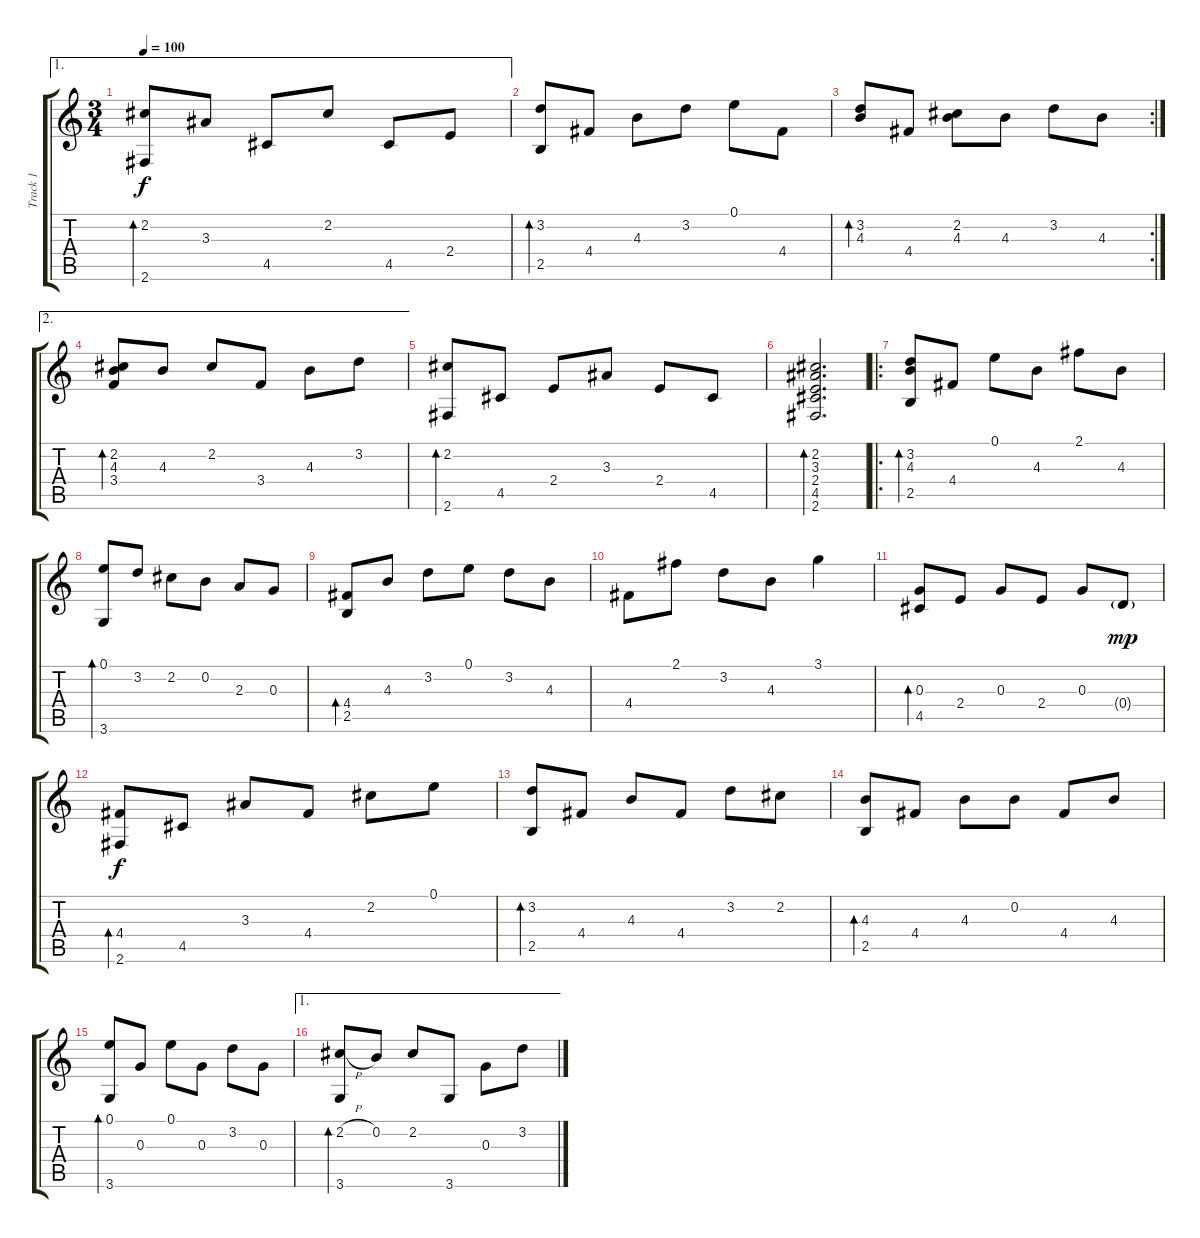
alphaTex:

\track ("Track 1" "Track 1") {instrument acousticguitarnylon}
\staff {score tabs}
\tuning (E4 B3 G3 D3 A2 E2) {hide}
\ae 1
\ts (3 4)
\tempo 100
\clef g2
\ks c
(2.2 2.6).8{bd 240 dy f} 3.3.8 4.5.8 2.2.8 4.5.8 2.4.8 |
(3.2 2.5).8{bd 240} 4.4.8 4.3.8 3.2.8 0.1.8 4.4.8 |
\rc 2
(3.2 4.3).8{bd 240} 4.4.8 (2.2 4.3).8 4.3.8 3.2.8 4.3.8 |
\ae 2
(2.2 4.3 3.4).8{bd 240} 4.3.8 2.2.8 3.4.8 4.3.8 3.2.8 |
(2.2 2.6).8{bd 240} 4.5.8 2.4.8 3.3.8 2.4.8 4.5.8 |
(2.2 3.3 2.4 4.5 2.6).2{d bd 240} |
\ro
(3.2 4.3 2.5).8{bd 120} 4.4.8 0.1.8 4.3.8 2.1.8 4.3.8 |
(0.1 3.6).8{bd 120} 3.2.8 2.2.8 0.2.8 2.3.8 0.3.8 |
(4.4 2.5).8{bd 120} 4.3.8 3.2.8 0.1.8 3.2.8 4.3.8 |
4.4.8 2.1.8 3.2.8 4.3.8 3.1.4 |
(0.3 4.5).8{bd 120} 2.4.8 0.3.8 2.4.8 0.3.8 0.4{g}.8{dy mp} |
(4.4 2.6).8{bd 120 dy f} 4.5.8 3.3.8 4.4.8 2.2.8 0.1.8 |
(3.2 2.5).8{bd 120} 4.4.8 4.3.8 4.4.8 3.2.8 2.2.8 |
(4.3 2.5).8{bd 120} 4.4.8 4.3.8 0.2.8 4.4.8 4.3.8 |
(0.1 3.6).8{bd 120} 0.3.8 0.1.8 0.3.8 3.2.8 0.3.8 |
\ae 1
(2.2{h} 3.6).8{bd 120} 0.2.8 2.2.8 3.6.8 0.3.8 3.2.8
